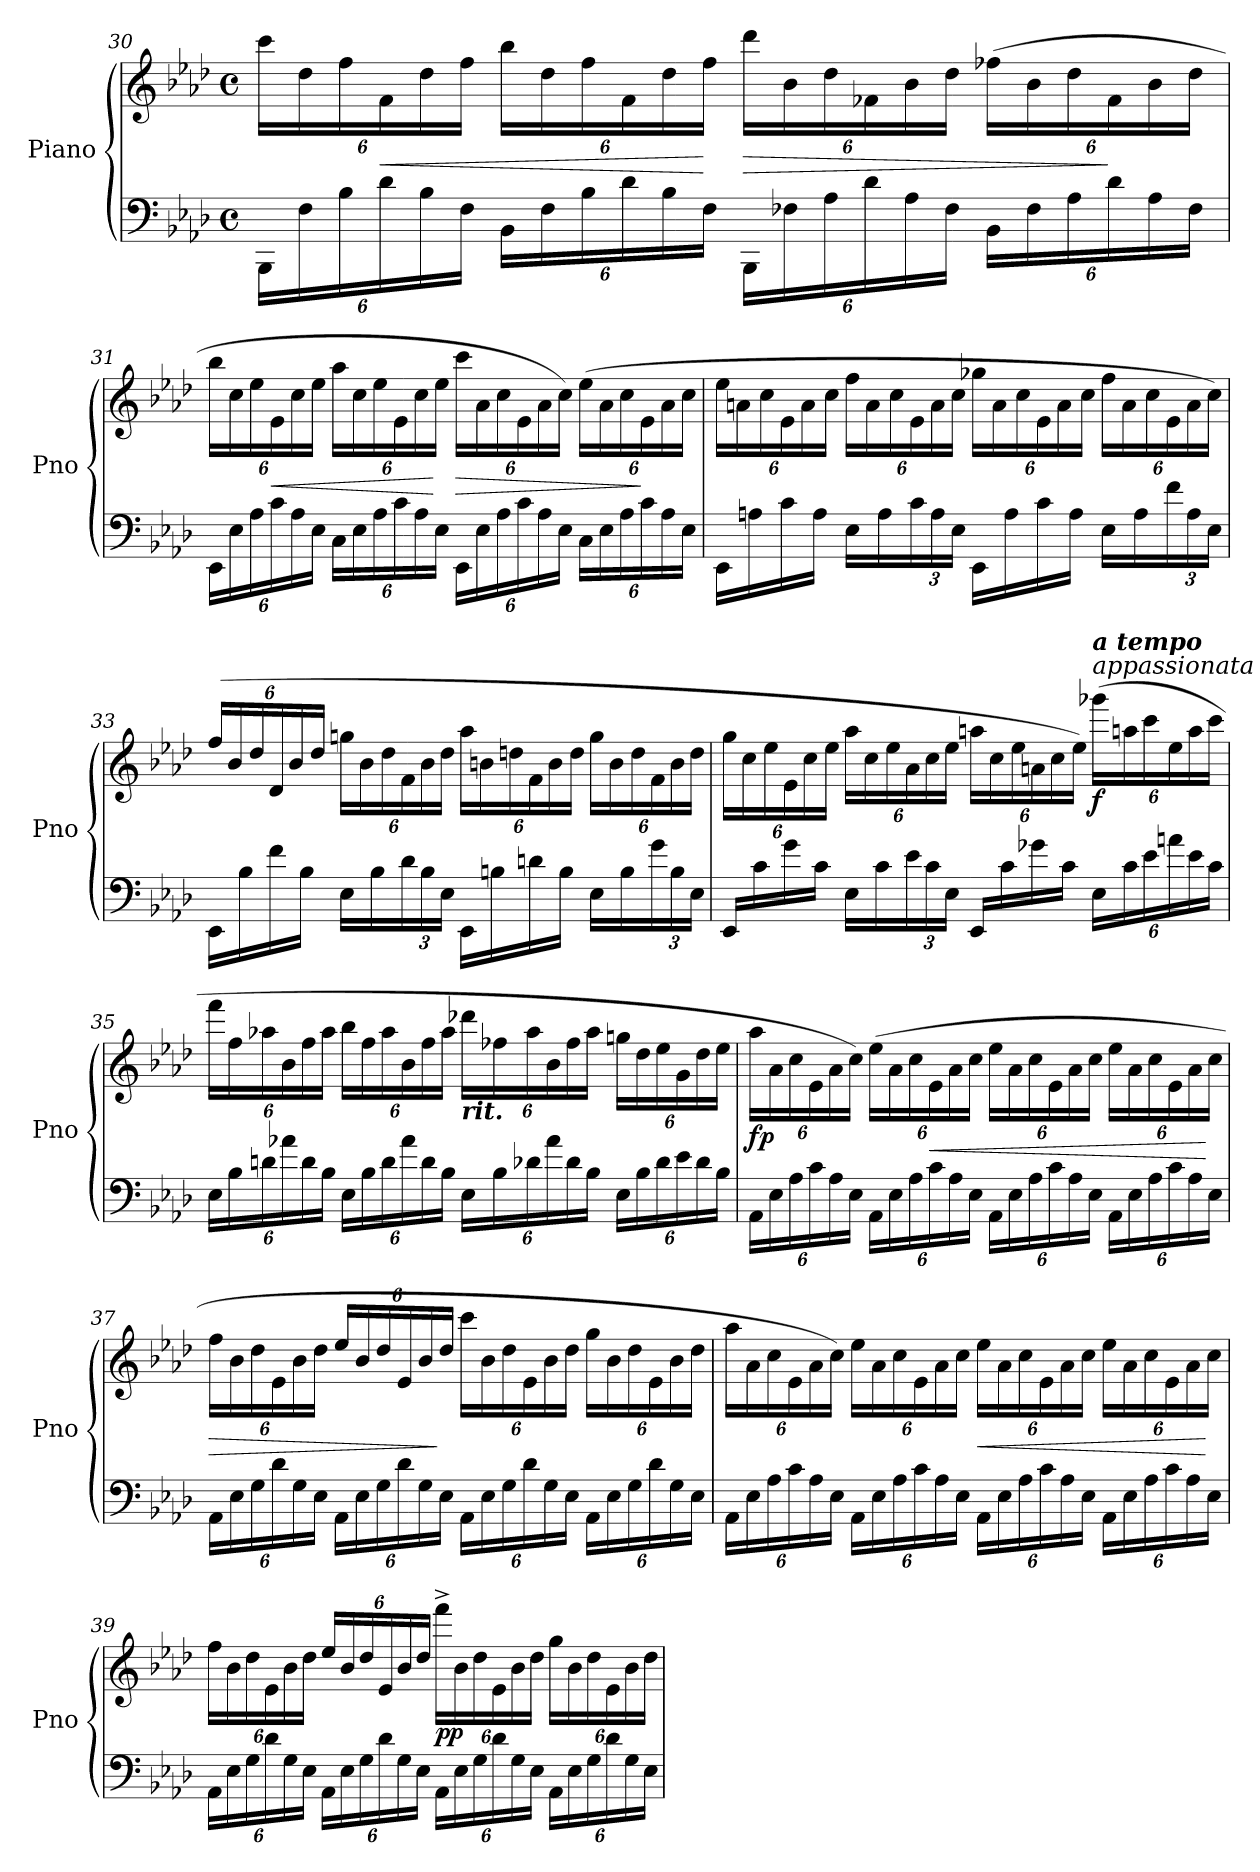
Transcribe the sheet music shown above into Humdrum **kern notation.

**kern	**kern	**dynam
*part1	*part1	*part1
*staff2	*staff1	*staff1/2
*I"Piano	*	*
*I'Pno	*	*
*clefF4	*clefG2	*
*k[b-e-a-d-]	*k[b-e-a-d-]	*
*M4/4	*M4/4	*
*met(c)	*met(c)	*
*Xbrackettup	*Xbrackettup	*
=30	=30	=30
24BBB-/LL	24ccc\LL	.
24F!\	24dd-!\	.
24B-!\	24ff!\	.
!	!	!LO:HP:b
24d-!\	24f!\	<
24B-!\	24dd-!\	.
24F!\JJ	24ff!\JJ	.
24BB-!\LL	24bb-\LL	.
24F!\	24dd-!\	.
24B-!\	24ff!\	.
24d-!\	24f!\	.
24B-!\	24dd-!\	.
24F!\JJ	24ff!\JJ	[
!	!	!LO:HP:b
24BBB-/LL	24ddd-\LL	>
24F-X!\	24b-!\	.
24A-!\	24dd-!\	.
24d-!\	24f-X!\	.
24A-!\	24b-!\	.
24F-!\JJ	24dd-!\JJ	.
24BB-!\LL	(>24ff-X\LL	.
24F-!\	24b-!\	.
24A-!\	24dd-!\	.
24d-!\	24f-!\	]
24A-!\	24b-!\	.
24F-!\JJ	24dd-!\JJ	.
!!LO:LB:g=z
=31	=31	=31
24EE-\LL	24bb-\LL	.
24E-!\	24cc!\	.
24A-!\	24ee-!\	.
!	!	!LO:HP:b
24c!\	24e-!\	<
24A-!\	24cc!\	.
24E-!\JJ	24ee-!\JJ	.
24C!\LL	24aa-\LL	.
24E-!\	24cc!\	.
24A-!\	24ee-!\	.
24c!\	24e-!\	.
24A-!\	24cc!\	.
24E-!\JJ	24ee-!\JJ	[
!	!	!LO:HP:b
24EE-\LL	24ccc\LL	>
24E-!\	24a-!\	.
24A-!\	24cc!\	.
24c!\	24e-!\	.
24A-!\	24a-!\	.
24E-!\JJ	24cc!\JJ)	.
24C!\LL	(>24ee-\LL	.
24E-!\	24a-!\	.
24A-!\	24cc!\	.
24c!\	24e-!\	]
24A-!\	24a-!\	.
24E-!\JJ	24cc!\JJ	.
=32	=32	=32
16EE-\LL	24ee-\LL	.
.	24an!\	.
16An!\	.	.
.	24cc!\	.
16c!\	24e-!\	.
.	24a!\	.
16A!\JJ	.	.
.	24cc!\JJ	.
!	!	!LO:DY:b
16E-!\LL	24ff\LL	other-dynamics
.	24a!\	.
16A!\	.	.
.	24cc!\	.
24c!\	24e-!\	.
24A!\	24a!\	.
24E-!\JJ	24cc!\JJ	.
16EE-\LL	24gg-X\LL	.
.	24a!\	.
16A!\	.	.
.	24cc!\	.
16c!\	24e-!\	.
.	24a!\	.
16A!\JJ	.	.
.	24cc!\JJ	.
16E-!\LL	24ff\LL	.
.	24a!\	.
16A!\	.	.
.	24cc!\	.
24f!\	24e-!\	.
24A!\	24a!\	.
24E-!\JJ	24cc!\JJ)	.
!!LO:LB:g=z
=33	=33	=33
16EE-/LL	(>24ff/LL	.
.	24b-!/	.
16B-!\	.	.
.	24dd-!/	.
16f!\	24d-!/	.
.	24b-!/	.
16B-!\JJ	.	.
.	24dd-!/JJ	.
16E-!\LL	24ggn\LL	.
.	24b-!\	.
16B-!\	.	.
.	24dd-!\	.
24d-!\	24f!\	.
24B-!\	24b-!\	.
24E-!\JJ	24dd-!\JJ	.
16EE-/LL	24aa-\LL	.
.	24bn!\	.
16Bn!\	.	.
.	24ddn!\	.
16dn!\	24f!\	.
.	24b!\	.
16B!\JJ	.	.
.	24dd!\JJ	.
16E-!\LL	24gg\LL	.
.	24b!\	.
16B!\	.	.
.	24dd!\	.
24g!\	24f!\	.
24B!\	24b!\	.
24E-!\JJ	24dd!\JJ	.
=34	=34	=34
16EE-/LL	24gg\LL	.
.	24cc!\	.
16c!\	.	.
.	24ee-!\	.
16g!\	24e-!\	.
.	24cc!\	.
16c!\JJ	.	.
.	24ee-!\JJ	.
16E-!\LL	24aa-\LL	.
.	24cc!\	.
16c!\	.	.
.	24ee-!\	.
24e-!\	24a-!\	.
24c!\	24cc!\	.
24E-!\JJ	24ee-!\JJ	.
16EE-/LL	24aan\LL	.
.	24cc!\	.
16c!\	.	.
.	24ee-!\	.
*	*MM85	*
16g-X!\	24an!\	.
.	24cc!\	.
16c!\JJ	.	.
.	24ee-!\JJ)	.
!	!LO:TX:a:i:t=appassionata	!
!	!LO:TX:a:Bi:t=a tempo	!
!	!	!LO:DY:b
24E-!\LL	(>24ggg-X\LL	f
24c!\	24aan!\	.
24e-!\	24ccc!\	.
24an!\	24ee-!\	.
24e-!\	24aa!\	.
24c!\JJ	24ccc!\JJ	.
!!LO:LB:g=z
=35	=35	=35
24E-\LL	24fff\LL	.
24B-!\	24ff!\	.
24dn!\	24aa-X!\	.
24a-X!\	24b-!\	.
24d!\	24ff!\	.
24B-!\JJ	24aa-!\JJ	.
24E-!\LL	24bb-\LL	.
24B-!\	24ff!\	.
24d!\	24aa-!\	.
24a-!\	24b-!\	.
24d!\	24ff!\	.
24B-!\JJ	24aa-!\JJ	.
!	!LO:TX:b:Bi:t=rit.	!
24E-!\LL	24ddd-X\LL	.
24B-!\	24ff-X!\	.
24d-X!\	24aa-!\	.
24a-!\	24b-!\	.
24d-!\	24ff-!\	.
24B-!\JJ	24aa-!\JJ	.
24E-!\LL	24ggn\LL	.
24B-!\	24dd-!\	.
24d-!\	24ee-!\	.
24e-!\	24g!\	.
24d-!\	24dd-!\	.
24B-!\JJ	24ee-!\JJ	.
=36	=36	=36
!	!	!LO:DY:b
24AA-\LL	24aa-\LL	fp
24E-!\	24a-!\	.
24A-!\	24cc!\	.
24c!\	24e-!\	.
24A-!\	24a-!\	.
24E-!\JJ	24cc!\JJ)	.
24AA-!\LL	(>24ee-\LL	.
24E-!\	24a-!\	.
24A-!\	24cc!\	.
!	!	!LO:HP:b
24c!\	24e-!\	<
24A-!\	24a-!\	.
24E-!\JJ	24cc!\JJ	.
24AA-!\LL	24ee-\LL	.
24E-!\	24a-!\	.
24A-!\	24cc!\	.
24c!\	24e-!\	.
24A-!\	24a-!\	.
24E-!\JJ	24cc!\JJ	.
24AA-!\LL	24ee-\LL	.
24E-!\	24a-!\	.
24A-!\	24cc!\	.
24c!\	24e-!\	.
24A-!\	24a-!\	.
24E-!\JJ	24cc!\JJ	[
!!LO:PB:g=z
=37	=37	=37
!	!	!LO:HP:b
24AA-!\LL	24ff\LL	>
24E-!\	24b-!\	.
24G!\	24dd-!\	.
24d-!\	24e-!\	.
24G!\	24b-!\	.
24E-!\JJ	24dd-!\JJ	.
24AA-!\LL	24ee-/LL	.
24E-!\	24b-!/	.
24G!\	24dd-!/	.
24d-!\	24e-!/	.
24G!\	24b-!/	.
24E-!\JJ	24dd-!/JJ	]
24AA-!\LL	24ccc\LL	.
24E-!\	24b-!\	.
24G!\	24dd-!\	.
24d-!\	24e-!\	.
24G!\	24b-!\	.
24E-!\JJ	24dd-!\JJ	.
24AA-!\LL	24gg\LL	.
24E-!\	24b-!\	.
24G!\	24dd-!\	.
24d-!\	24e-!\	.
24G!\	24b-!\	.
24E-!\JJ	24dd-!\JJ	.
=38	=38	=38
24AA-!\LL	24aa-\LL	.
24E-!\	24a-!\	.
24A-!\	24cc!\	.
24c!\	24e-!\	.
24A-!\	24a-!\	.
24E-!\JJ	24cc!\JJ)	.
24AA-!\LL	24ee-\LL	.
24E-!\	24a-!\	.
24A-!\	24cc!\	.
24c!\	24e-!\	.
24A-!\	24a-!\	.
24E-!\JJ	24cc!\JJ	.
!	!	!LO:HP:b
24AA-!\LL	24ee-\LL	<
24E-!\	24a-!\	.
24A-!\	24cc!\	.
24c!\	24e-!\	.
24A-!\	24a-!\	.
24E-!\JJ	24cc!\JJ	.
24AA-!\LL	24ee-\LL	.
24E-!\	24a-!\	.
24A-!\	24cc!\	.
24c!\	24e-!\	.
24A-!\	24a-!\	.
24E-!\JJ	24cc!\JJ	[
!!LO:LB:g=z
=39	=39	=39
24AA-!\LL	24ff\LL	.
24E-!\	24b-!\	.
24G!\	24dd-!\	.
24d-!\	24e-!\	.
24G!\	24b-!\	.
24E-!\JJ	24dd-!\JJ	.
24AA-!\LL	24ee-/LL	.
24E-!\	24b-!/	.
24G!\	24dd-!/	.
24d-!\	24e-!/	.
24G!\	24b-!/	.
24E-!\JJ	24dd-!/JJ	.
!	!	!LO:DY:b
24AA-!\LL	24fff^\LL	pp
24E-!\	24b-!\	.
24G!\	24dd-!\	.
24d-!\	24e-!\	.
24G!\	24b-!\	.
24E-!\JJ	24dd-!\JJ	.
24AA-!\LL	24gg\LL	.
24E-!\	24b-!\	.
24G!\	24dd-!\	.
24d-!\	24e-!\	.
24G!\	24b-!\	.
24E-!\JJ	24dd-!\JJ	.
=	=	=
*-	*-	*-
